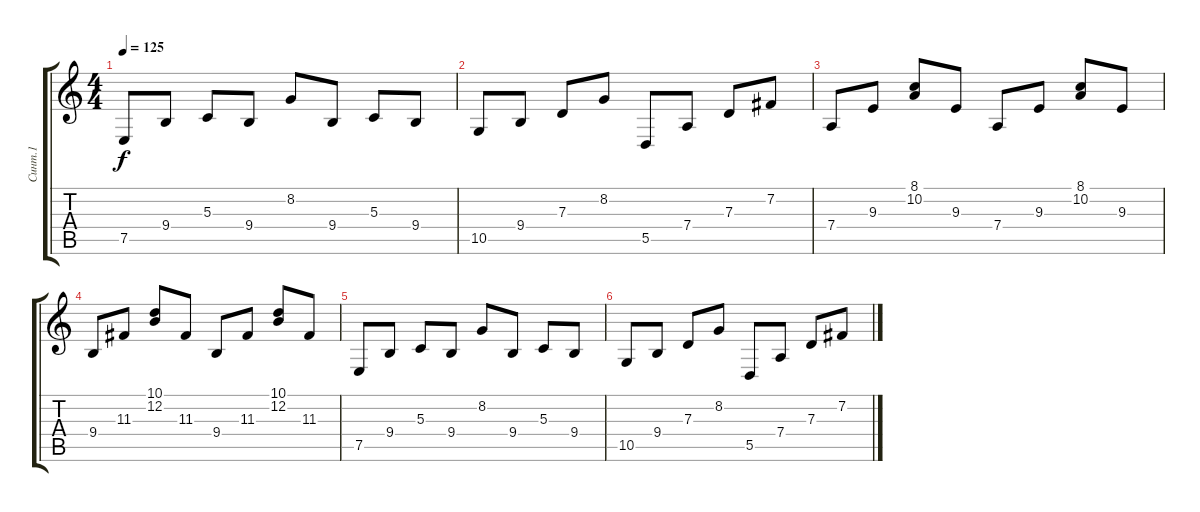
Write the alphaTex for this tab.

\track ("Синт.1" "Синт.1") {instrument harpsichord}
\staff {score tabs}
\tuning (E4 B3 G3 D3 A2 E2) {hide}
\ts (4 4)
\tempo 125
\clef g2
\ks c
7.5.8{dy f} 9.4.8 5.3.8 9.4.8 8.2.8 9.4.8 5.3.8 9.4.8 |
10.5.8 9.4.8 7.3.8 8.2.8 5.5.8 7.4.8 7.3.8 7.2.8 |
7.4.8 9.3.8 (8.1 10.2).8 9.3.8 7.4.8 9.3.8 (8.1 10.2).8 9.3.8 |
9.4.8 11.3.8 (10.1 12.2).8 11.3.8 9.4.8 11.3.8 (10.1 12.2).8 11.3.8 |
7.5.8 9.4.8 5.3.8 9.4.8 8.2.8 9.4.8 5.3.8 9.4.8 |
10.5.8 9.4.8 7.3.8 8.2.8 5.5.8 7.4.8 7.3.8 7.2.8
